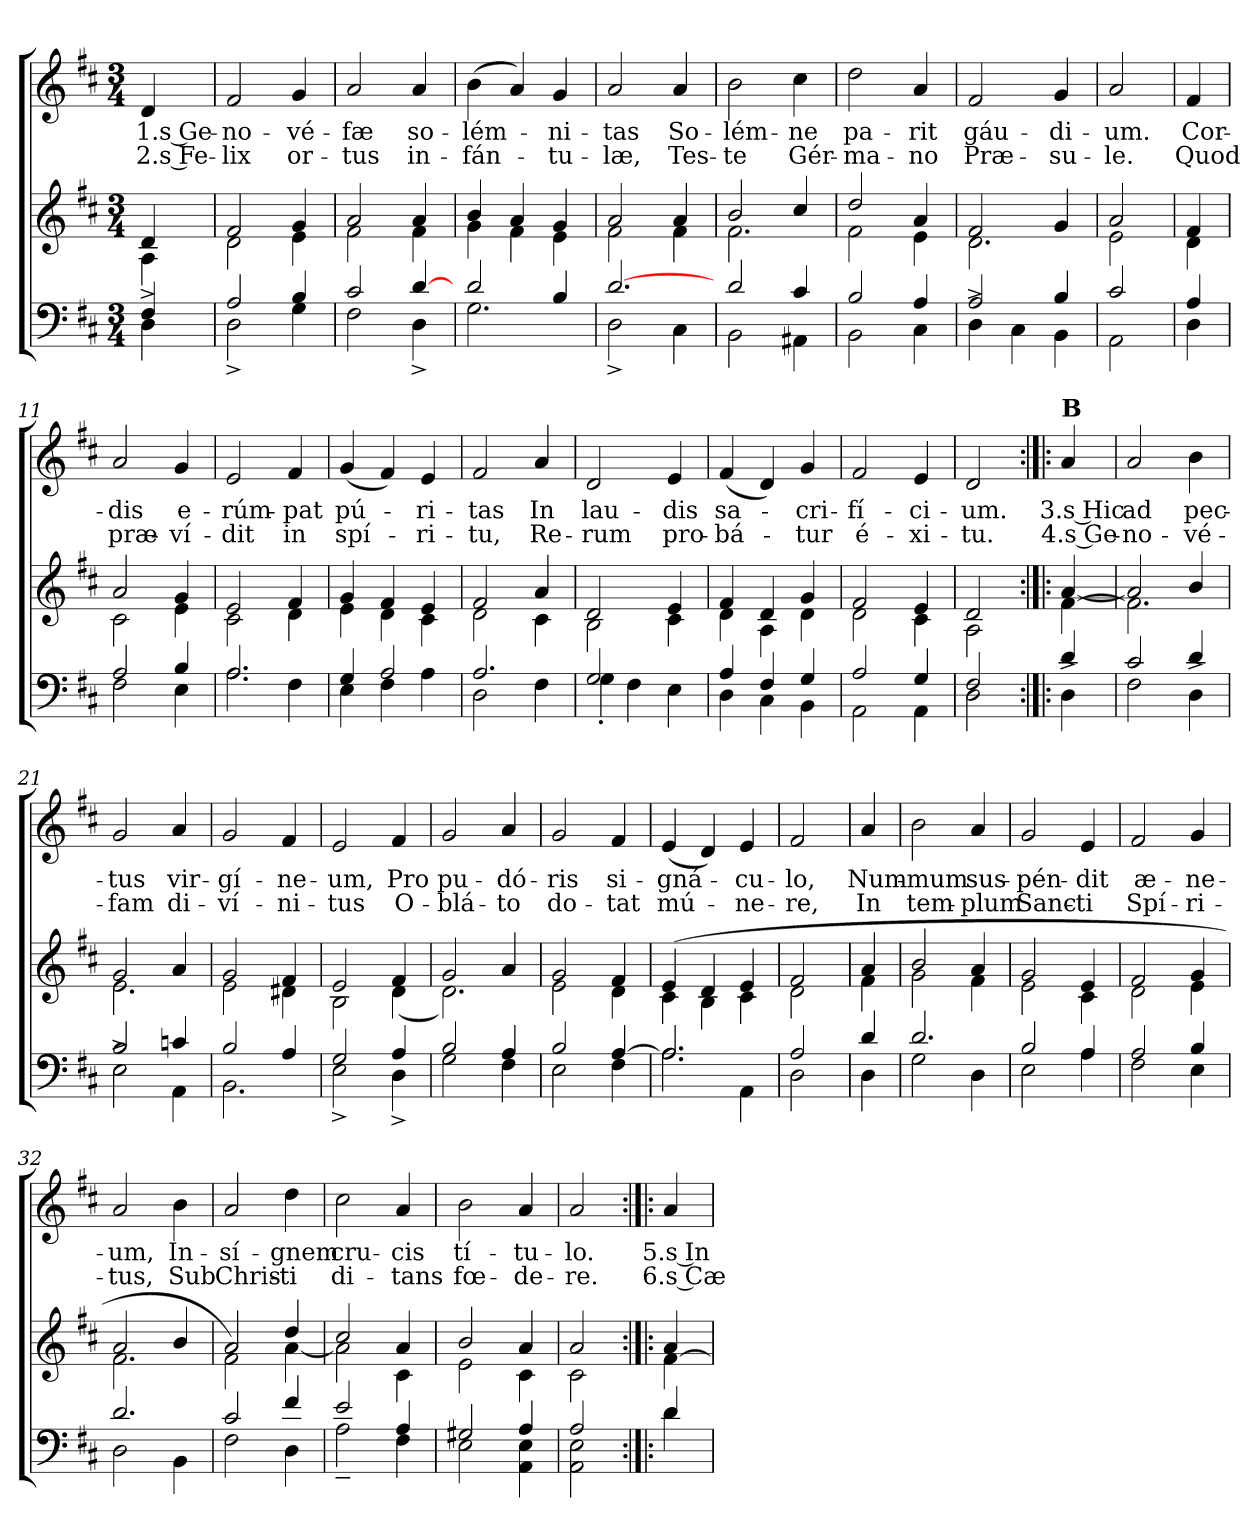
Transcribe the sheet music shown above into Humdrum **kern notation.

**kern	**kern	**kern	**text	**text
*part2	*part2	*part1	*part1	*part1
*staff3	*staff2	*staff1	*staff1	*staff1
*clefF4	*clefG2	*clefG2	*	*
*k[f#c#]	*k[f#c#]	*k[f#c#]	*	*
*D:	*D:	*D:	*	*
*M3/4	*M3/4	*M3/4	*	*
=1	=1	=1	=1	=1
*^	*^	*	*	*
!	!	!	!	!	!LO:LY:b:rj	!LO:LY:b:rj
4D^<\	4F#/	4A\	4d/	4d/	1.s Ge-	2.s Fe-
=2	=2	=2	=2	=2	=2	=2
!	!	!	!	!	!LO:LY:b	!LO:LY:b
2A/	2D^<\	2f#/	2d\	2f#/	-no-	-lix
!	!	!	!	!	!LO:LY:b	!LO:LY:b
4B/	4G\	4g/	4e\	4g/	-vé-	or-
=3	=3	=3	=3	=3	=3	=3
!	!	!	!	!	!LO:LY:b	!LO:LY:b
2c#/	2F#\	2a/	2f#\	2a/	-fæ	-tus
!	!	!	!	!	!LO:LY:b	!LO:LY:b
[>4d/	4D^<\	4a/	4f#\	4a/	so-	in-
=4	=4	=4	=4	=4	=4	=4
!	!	!	!	!	!LO:LY:b	!LO:LY:b
2.G\	2d/	4g\	4b/	(>4b\	-lém-	-fán-
.	.	4a/	4f#\	4a/)	.	.
!	!	!	!	!	!LO:LY:b	!LO:LY:b
.	4B/	4e\	4g/	4g/	-ni-	-tu-
=5	=5	=5	=5	=5	=5	=5
!	!	!	!	!	!LO:LY:b	!LO:LY:b
[>2.d/	2D^<\	2a/	2f#\	2a/	-tas	-læ,
!	!	!	!	!	!LO:LY:b	!LO:LY:b
.	4C#\	4a/	4f#\	4a/	So-	Tes-
=6	=6	=6	=6	=6	=6	=6
!	!	!	!	!	!LO:LY:b	!LO:LY:b
2BB\	2d/	2.f#\	2b/	2b\	-lém-	-te
!	!	!	!	!	!LO:LY:b	!LO:LY:b
4AA#X\	4c#/	.	4cc#/	4cc#\	-ne	Gér-
=7	=7	=7	=7	=7	=7	=7
!	!	!	!	!	!LO:LY:b	!LO:LY:b
2B/	2BB\	2dd/	2f#\	2dd\	pa-	-ma-
!	!	!	!	!	!LO:LY:b	!LO:LY:b
4A/	4C#\	4a/	4e\	4a/	-rit	-no
=8	=8	=8	=8	=8	=8	=8
!	!	!	!	!	!LO:LY:b	!LO:LY:b
4D^<\	2A/	2.d\	2f#/	2f#/	gáu-	Præ-
4C#\	.	.	.	.	.	.
!	!	!	!	!	!LO:LY:b	!LO:LY:b
4B/	4BB\	.	4g/	4g/	-di-	-su-
=9	=9	=9	=9	=9	=9	=9
!	!	!	!	!	!LO:LY:b	!LO:LY:b
2AA\	2c#/	2e\	2a/	2a/	-um.	-le.
!!LO:LB:g=z
=10	=10	=10	=10	=10	=10	=10
!	!	!	!	!	!LO:LY:b	!LO:LY:b
4D\	4A/	4d\	4f#/	4f#/	Cor-	Quod
=11	=11	=11	=11	=11	=11	=11
!	!	!	!	!	!LO:LY:b	!LO:LY:b
2A/	2F#\	2a/	2c#\	2a/	-dis	præ-
!	!	!	!	!	!LO:LY:b	!LO:LY:b
4B/	4E\	4g/	4e\	4g/	e-	-ví-
=12	=12	=12	=12	=12	=12	=12
*	*^	*	*	*	*	*
!	!	!	!	!	!	!LO:LY:b	!LO:LY:b
2.A\	2.A/	2ryy	2c#\	2e/	2e/	-rúm-	-dit
!	!	!	!	!	!	!LO:LY:b	!LO:LY:b
.	.	4F#\	4f#/	4d\	4f#/	-pat	in
=13	=13	=13	=13	=13	=13	=13	=13
!	!	!	!	!	!	!LO:LY:b	!LO:LY:b
*	*v	*v	*	*	*	*	*
4G/	4E\	4g/	4e\	(<4g/	pú-	spí-
2A/	4F#\	4f#/	4d\	4f#/)	.	.
!	!	!	!	!	!LO:LY:b	!LO:LY:b
.	4A\	4e/	4c#\	4e/	-ri-	-ri-
=14	=14	=14	=14	=14	=14	=14
!	!	!	!	!	!LO:LY:b	!LO:LY:b
2.A/	2D\	2d\	2f#/	2f#/	-tas	-tu,
!	!	!	!	!	!LO:LY:b	!LO:LY:b
.	4F#\	4a/	4c#\	4a/	In	Re-
=15	=15	=15	=15	=15	=15	=15
!	!	!	!	!	!LO:LY:b	!LO:LY:b
2G/	4G'<\	2B\	2d/	2d/	lau-	-rum
.	4F#\	.	.	.	.	.
!	!	!	!	!	!LO:LY:b	!LO:LY:b
4ryy	4E\	4e/	4c#\	4e/	-dis	pro-
=16	=16	=16	=16	=16	=16	=16
!	!	!	!	!	!LO:LY:b	!LO:LY:b
4A/	4D\	4f#/	4d\	(<4f#/	sa-	-bá-
4F#/	4C#\	4d/	4A\	4d/)	.	.
!	!	!	!	!	!LO:LY:b	!LO:LY:b
4G/	4BB\	4g/	4d\	4g/	-cri-	-tur
=17	=17	=17	=17	=17	=17	=17
!	!	!	!	!	!LO:LY:b	!LO:LY:b
2A/	2AA\	2f#/	2d\	2f#/	-fí-	é-
!	!	!	!	!	!LO:LY:b	!LO:LY:b
4G/	4AA\	4e/	4c#\	4e/	-ci-	-xi-
=18	=18	=18	=18	=18	=18	=18
!	!	!	!	!	!LO:LY:b	!LO:LY:b
2D\	2F#/	2A\	2d/	2d/	-um.	-tu.
!!LO:LB:g=z
=19:|!|:	=19:|!|:	=19:|!|:	=19:|!|:	=19:|!|:	=19:|!|:	=19:|!|:
!	!	!	!	!LO:TX:a:B:t=B	!	!
!	!	!	!	!	!LO:LY:b:rj	!LO:LY:b:rj
4D^<\	4d/	[<4f#\	[>4a/	4a/	3.s Hic	4.s Ge-
=20	=20	=20	=20	=20	=20	=20
!	!	!	!	!	!LO:LY:b	!LO:LY:b
2F#\	2c#/	2.f#\]	2a/]	2a/	ad	-no-
!	!	!	!	!	!LO:LY:b	!LO:LY:b
4D^<\	4d/	.	4b/	4b\	pec-	-vé-
=21	=21	=21	=21	=21	=21	=21
!	!	!	!	!	!LO:LY:b	!LO:LY:b
2E^<\	2B/	2.e\	2g/	2g/	-tus	-fam
!	!	!	!	!	!LO:LY:b	!LO:LY:b
4AA\	4cn/	.	4a/	4a/	vir-	di-
=22	=22	=22	=22	=22	=22	=22
!	!	!	!	!	!LO:LY:b	!LO:LY:b
2.BB\	2B/	2e\	2g/	2g/	-gí-	-ví-
!	!	!	!	!	!LO:LY:b	!LO:LY:b
.	4A/	4f#/	4d#X\	4f#/	-ne-	-ni-
=23	=23	=23	=23	=23	=23	=23
!	!	!	!	!	!LO:LY:b	!LO:LY:b
2G/	2E^<\	2e/	2B\	2e/	-um,	-tus
!	!	!	!	!	!LO:LY:b	!LO:LY:b
4A/	4D^<\	4f#/	(<4d\	4f#/	Pro	O-
=24	=24	=24	=24	=24	=24	=24
!	!	!	!	!	!LO:LY:b	!LO:LY:b
2G\	2B/	2.d\)	2g/	2g/	pu-	-blá-
!	!	!	!	!	!LO:LY:b	!LO:LY:b
4F#\	4A/	.	4a/	4a/	-dó-	-to
=25	=25	=25	=25	=25	=25	=25
!	!	!	!	!	!LO:LY:b	!LO:LY:b
2B/	2E\	2g/	2e\	2g/	-ris	do-
!	!	!	!	!	!LO:LY:b	!LO:LY:b
[>4A/	4F#\	4f#/	4d\	4f#/	si-	-tat
=26	=26	=26	=26	=26	=26	=26
*	*^	*	*	*	*	*
!	!	!	!	!	!	!LO:LY:b	!LO:LY:b
2.A\]	2.A/	2ryy	4c#\	(4e/	(<4e/	-gná-	mú-
.	.	.	(4d/	4B\	4d/)	.	.
!	!	!	!	!	!	!LO:LY:b	!LO:LY:b
.	.	4AA\	4c#\	4e/	4e/	-cu-	-ne-
=27	=27	=27	=27	=27	=27	=27	=27
!	!	!	!	!	!	!LO:LY:b	!LO:LY:b
*	*v	*v	*	*	*	*	*
2D\	2A/)	2d\	2f#/	2f#/	-lo,	-re,
!!LO:PB:g=z
=28	=28	=28	=28	=28	=28	=28
!	!	!	!	!	!LO:LY:b	!LO:LY:b
4D\	4d/	4f#\	4a/	4a/	Num-	In
=29	=29	=29	=29	=29	=29	=29
!	!	!	!	!	!LO:LY:b	!LO:LY:b
2.d/	2G\	2b/	2g\	2b\	-mum	tem-
!	!	!	!	!	!LO:LY:b	!LO:LY:b
.	4D\	4a/	4f#\	4a/	sus-	-plum
=30	=30	=30	=30	=30	=30	=30
!	!	!	!	!	!LO:LY:b	!LO:LY:b
2B/	2E\	2g/	2e\	2g/	-pén-	Sanc-
!	!	!	!	!	!LO:LY:b	!LO:LY:b
4A/	4A\	4e/	4c#\	4e/	-dit	-ti
=31	=31	=31	=31	=31	=31	=31
!	!	!	!	!	!LO:LY:b	!LO:LY:b
2A/	2F#\	2f#/	2d\	2f#/	æ-	Spí-
!	!	!	!	!	!LO:LY:b	!LO:LY:b
4B/	4E\	4g/	4e\	4g/	-ne-	-ri-
=32	=32	=32	=32	=32	=32	=32
!	!	!	!	!	!LO:LY:b	!LO:LY:b
2D\	2.d/	(<2.f#\	2a/	2a/	-um,	-tus,
!	!	!	!	!	!LO:LY:b	!LO:LY:b
4BB\	.	.	4b/	4b\	In-	Sub
=33	=33	=33	=33	=33	=33	=33
!	!	!	!	!	!LO:LY:b	!LO:LY:b
2c#/	2F#\	2a/	2f#\)	2a/	-sí-	Chris-
!	!	!	!	!	!LO:LY:b	!LO:LY:b
4f#/	4D\	4dd/	[<4a\	4dd\	-gnem	-ti
=34	=34	=34	=34	=34	=34	=34
!	!	!	!	!	!LO:LY:b	!LO:LY:b
2e/	2A~<\	2cc#/	2a\]	2cc#\	cru-	di-
!	!	!	!	!	!LO:LY:b	!LO:LY:b
4A/	4F#\	4a/	4c#\	4a/	-cis	-tans
=35	=35	=35	=35	=35	=35	=35
!	!	!	!	!	!LO:LY:b	!LO:LY:b
2G#X/	2E\	2b/	2e\	2b\	tí-	fœ-
!	!	!	!	!	!LO:LY:b	!LO:LY:b
4A/	4AA\ 4E\	4a/	4c#\	4a/	-tu-	-de-
=36	=36	=36	=36	=36	=36	=36
!	!	!	!	!	!LO:LY:b	!LO:LY:b
2AA\ 2E\	2A/	2c#\	2a/	2a/	-lo.	-re.
!!LO:LB:g=z
=37:|!|:	=37:|!|:	=37:|!|:	=37:|!|:	=37:|!|:	=37:|!|:	=37:|!|:
!	!	!	!	!	!LO:LY:b:rj	!LO:LY:b:rj
4d\	4d/	[<4f#\	4a/	4a/	5.s In-	6.s Cæ-
*v	*v	*	*	*	*	*
*	*v	*v	*	*	*
=	=	=	=	=
*-	*-	*-	*-	*-
